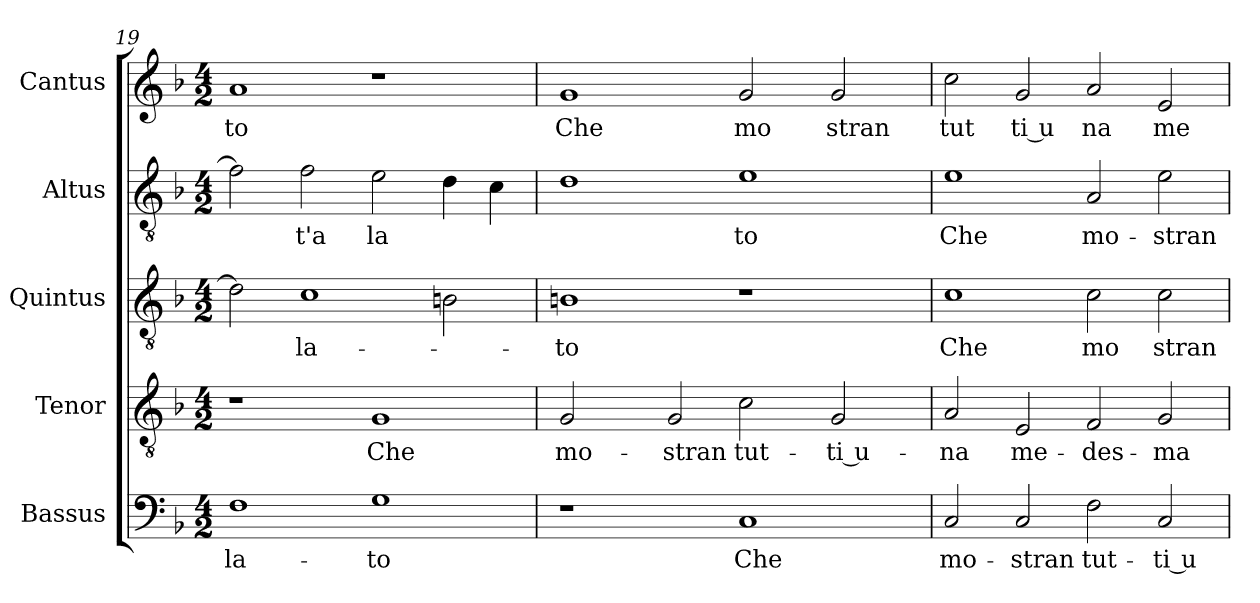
**kern	**text	**kern	**text	**kern	**text	**kern	**text	**kern	**text
*part5	*part5	*part4	*part4	*part3	*part3	*part2	*part2	*part1	*part1
*staff5	*staff5	*staff4	*staff4	*staff3	*staff3	*staff2	*staff2	*staff1	*staff1
*I"Bassus	*	*I"Tenor	*	*I"Quintus	*	*I"Altus	*	*I"Cantus	*
*clefF4	*	*clefGv2	*	*clefGv2	*	*clefGv2	*	*clefG2	*
*k[b-]	*	*k[b-]	*	*k[b-]	*	*k[b-]	*	*k[b-]	*
*F:	*	*F:	*	*F:	*	*F:	*	*F:	*
*M4/2	*	*M4/2	*	*M4/2	*	*M4/2	*	*M4/2	*
=19	=19	=19	=19	=19	=19	=19	=19	=19	=19
!	!LO:LY:b:cj	!	!	!	!	!	!	!	!LO:LY:b:cj
1F	la-	1r	.	2d\]	.	2f\]	.	1a	to
!	!	!	!	!	!LO:LY:b:cj	!	!LO:LY:b:cj	!	!
.	.	.	.	1c	la-	2f\	t'a	.	.
!	!LO:LY:b:cj	!	!LO:LY:b:cj	!	!	!	!LO:LY:b:cj	!	!
1G	-to	1G	Che	.	.	2e\	la	1r	.
.	.	.	.	2Bn\	.	4d\	.	.	.
.	.	.	.	.	.	4c\	.	.	.
!!LO:PB:g=z
=20	=20	=20	=20	=20	=20	=20	=20	=20	=20
!	!	!	!LO:LY:b:cj	!	!LO:LY:b:cj	!	!	!	!LO:LY:b:cj
*	*	*	*	*	*	*^	*	*	*
1r	.	2G/	mo-	1Bn	-to	1d	4ryy	.	1g	Che
.	.	.	.	.	.	.	16.ryy	.	.	.
.	.	.	.	.	.	.	1ryy	.	.	.
!	!	!	!LO:LY:b:cj	!	!	!	!	!	!	!
.	.	2G/	-stran	.	.	.	.	.	.	.
!	!LO:LY:b:cj	!	!LO:LY:b:cj	!	!	!	!	!LO:LY:b:cj	!	!LO:LY:b:cj
1C	Che	2c\	tut-	1r	.	1e	.	to	2g/	mo
.	.	.	.	.	.	.	2ryy	.	.	.
!	!	!	!LO:LY:b:rj	!	!	!	!	!	!	!LO:LY:b:cj
.	.	2G/	-ti u-	.	.	.	.	.	2g/	stran
.	.	.	.	.	.	.	8ryy	.	.	.
.	.	.	.	.	.	.	32ryy	.	.	.
=21	=21	=21	=21	=21	=21	=21	=21	=21	=21	=21
!	!LO:LY:b:cj	!	!LO:LY:b:cj	!	!LO:LY:b:cj	!	!	!LO:LY:b:cj	!	!LO:LY:b:cj
*	*	*	*	*	*	*v	*v	*	*	*
2C/	mo-	2A/	-na	1c	Che	1e	Che	2cc\	tut
!	!LO:LY:b:cj	!	!LO:LY:b:cj	!	!	!	!	!	!LO:LY:b:rj
2C/	-stran	2E/	me-	.	.	.	.	2g/	ti u
!	!LO:LY:b:cj	!	!LO:LY:b:cj	!	!LO:LY:b:cj	!	!LO:LY:b:cj	!	!LO:LY:b:cj
2F\	tut-	2F/	-des-	2c\	mo	2A/	mo-	2a/	na
!	!LO:LY:b:rj	!	!LO:LY:b:cj	!	!LO:LY:b:cj	!	!LO:LY:b:cj	!	!LO:LY:b:cj
2C/	-ti u-	2G/	-ma	2c\	stran	2e\	-stran	2e/	me
=	=	=	=	=	=	=	=	=	=
*-	*-	*-	*-	*-	*-	*-	*-	*-	*-
